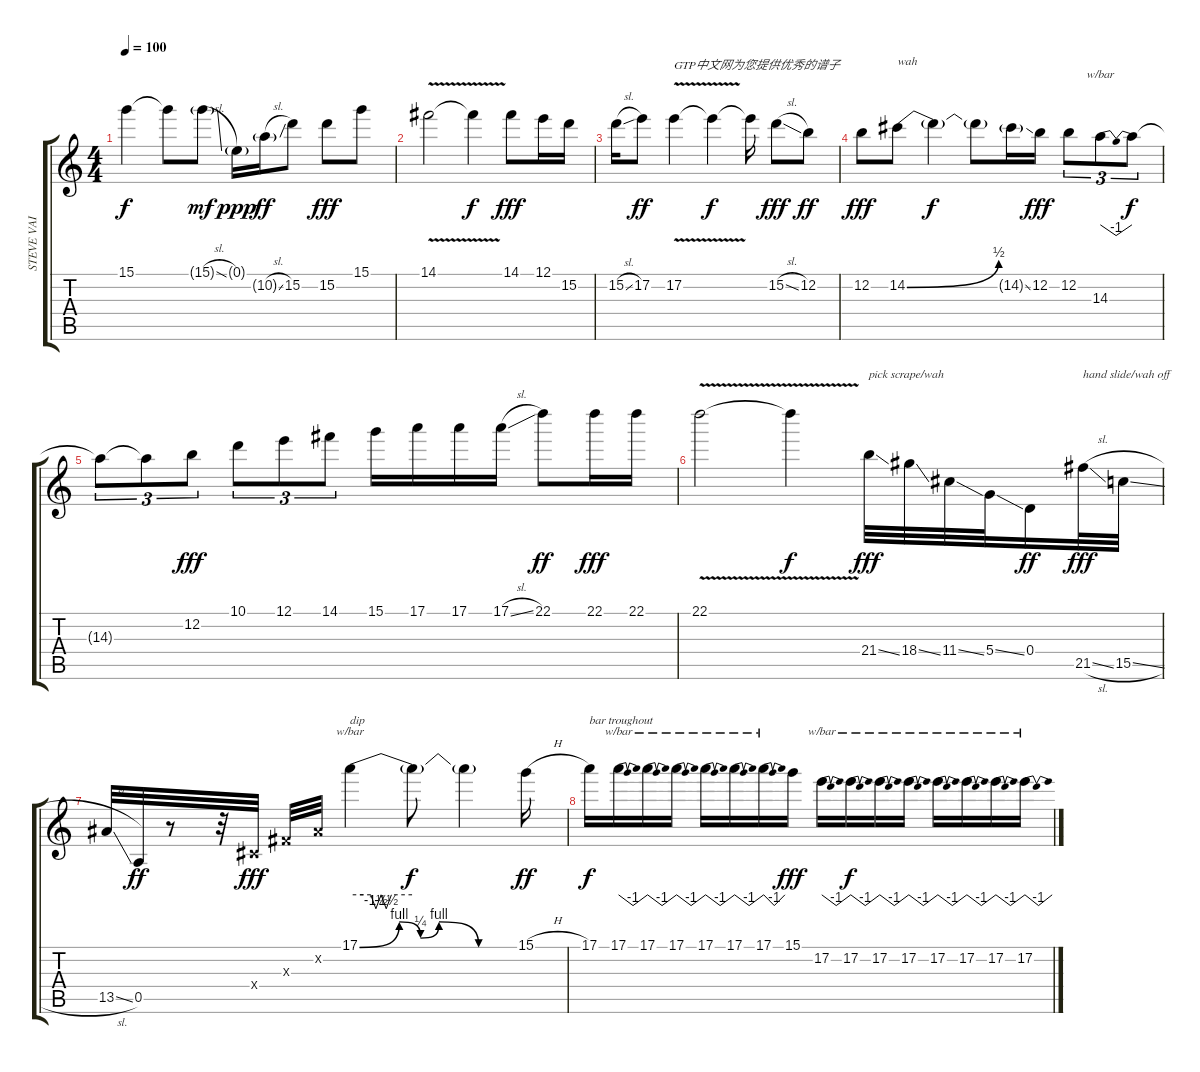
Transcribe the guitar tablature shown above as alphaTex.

\track ("STEVE VAI" "STEVE VAI") {instrument overdrivenguitar}
\staff {score tabs}
\tuning (E4 B3 G3 D3 A2 E2) {hide}
\ts (4 4)
\tempo 100
\clef g2
\ks c
15.1{t}.4{dy f} 15.1{t}.8 15.1{sl g}.8{dy mf} 0.1{g}.16{dy ppp} 10.2{sl g}.16{dy ff} 15.2.8 15.2.8{dy fff} 15.1.8 |
14.1{v}.2 14.1{t}.4{dy f} 14.1.8{dy fff} 12.1.16 15.2.16 |
15.2{sl}.16 17.2.8{dy ff} 17.2{v}.4{txt "GTP中文网为您提供优秀的谱子"} 17.2{t}.4{dy f} 17.2{t}.16 15.2{sl}.8{dy fff} 12.2.8{dy ff} |
12.2.8{dy fff} 14.2{be (bend 0 0 60 2)}.8{txt "wah"} 14.2{t}.4{dy f} 14.2{t}.8 14.2{ss g}.16 12.2.16{dy fff} 12.2.8{tu (3 2)} 14.3.8{tu (3 2) tbe (dip default 0 0 30 -4 60 0)} 14.3{t}.8{tu (3 2) dy f} |
14.3{t}.8{tu (3 2)} 14.3{t}.8{tu (3 2)} 12.2.8{tu (3 2) dy fff} 10.1.8{tu (3 2)} 12.1.8{tu (3 2)} 14.1.8{tu (3 2)} 15.1.16 17.1.16 17.1.16 17.1{sl}.16 22.1.8{dy ff} 22.1.16{dy fff} 22.1.16 |
22.1{v}.2 22.1{t}.4{dy f} 21.4{ss}.32{txt "pick scrape/wah" dy fff} 18.4{ss}.32 11.4{ss}.32 5.4{ss}.32 0.4.16{dy ff} 21.5{sl}.32{txt "hand slide/wah off" dy fff} 15.5{sl}.32 |
13.5{sl}.32 0.5.32{dy ff} r.8 r.32 -1.4{x}.32{dy fff} -1.3{x}.32 -1.2{x}.32 17.1{be (custom 0 0 15 4 23 1 30 4 45 0 60 0)}.4{tbe (custom default 0 0 13 0 20 0 25 -6 30 0 35 -6 40 0 60 0) txt "dip"} 17.1{t}.8{dy f} 17.1{t}.4 15.1{h}.16{dy ff} |
17.1.16{txt "bar troughout" dy f} 17.1.16{tbe (dip default 0 0 30 -4 60 0)} 17.1.16{tbe (dip default 0 0 30 -4 60 0)} 17.1.16{tbe (dip default 0 0 30 -4 60 0)} 17.1.16{tbe (dip default 0 0 30 -4 60 0)} 17.1.16{tbe (dip default 0 0 30 -4 60 0)} 17.1.16{tbe (dip default 0 0 30 -4 60 0)} 15.1.16{dy fff} 17.2.16{tbe (dip default 0 0 30 -4 60 0)} 17.2.16{tbe (dip default 0 0 30 -4 60 0) dy f} 17.2.16{tbe (dip default 0 0 30 -4 60 0)} 17.2.16{tbe (dip default 0 0 30 -4 60 0)} 17.2.16{tbe (dip default 0 0 30 -4 60 0)} 17.2.16{tbe (dip default 0 0 30 -4 60 0)} 17.2.16{tbe (dip default 0 0 30 -4 60 0)} 17.2{h}.16{tbe (dip default 0 0 30 -4 60 0)}
